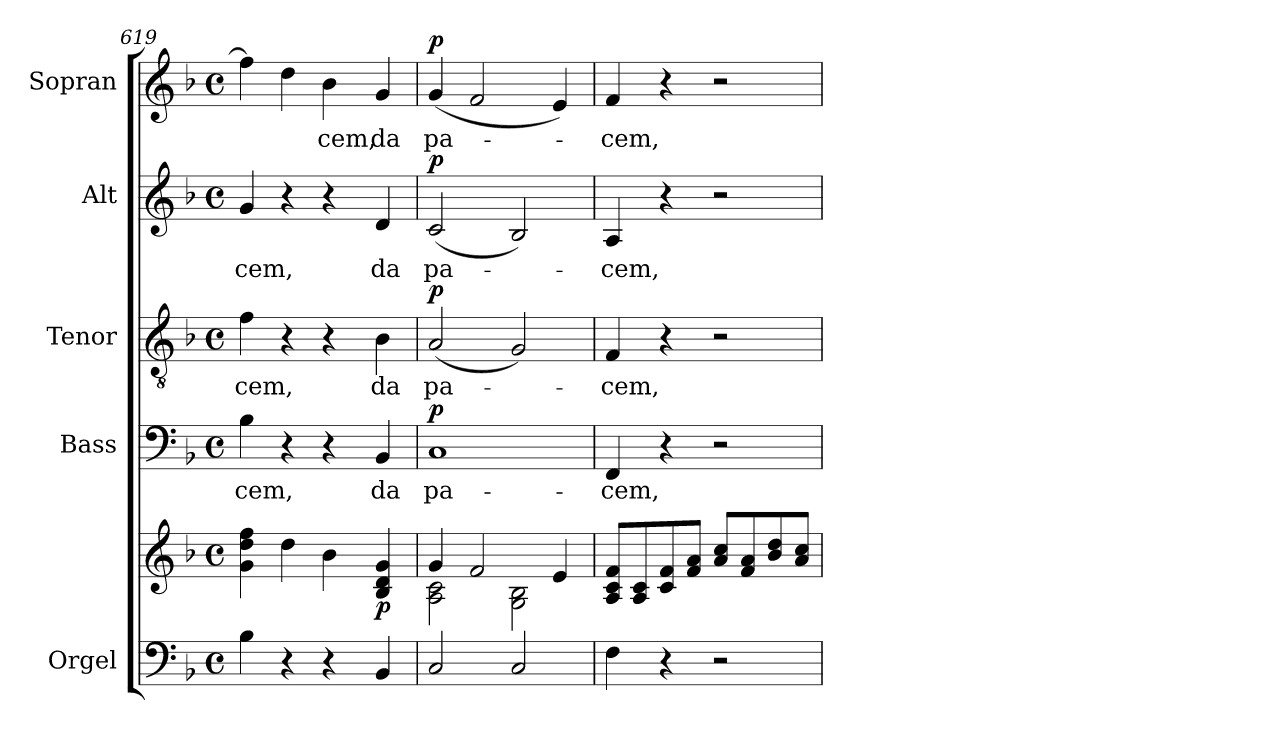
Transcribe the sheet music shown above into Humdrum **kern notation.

**kern	**kern	**dynam	**kern	**text	**dynam	**kern	**text	**dynam	**kern	**text	**dynam	**kern	**text	**dynam
*part5	*part5	*part5	*part4	*part4	*part4	*part3	*part3	*part3	*part2	*part2	*part2	*part1	*part1	*part1
*staff6	*staff5	*staff5/6	*staff4	*staff4	*staff4	*staff3	*staff3	*staff3	*staff2	*staff2	*staff2	*staff1	*staff1	*staff1
*I"Orgel	*	*	*I"Bass	*	*	*I"Tenor	*	*	*I"Alt	*	*	*I"Sopran	*	*
*I'Org.	*	*	*I'B	*	*	*I'T	*	*	*I'A	*	*	*I'S	*	*
*clefF4	*clefG2	*	*clefF4	*	*	*clefGv2	*	*	*clefG2	*	*	*clefG2	*	*
*k[b-]	*k[b-]	*	*k[b-]	*	*	*k[b-]	*	*	*k[b-]	*	*	*k[b-]	*	*
*F:	*F:	*	*F:	*	*	*F:	*	*	*F:	*	*	*F:	*	*
*M4/4	*M4/4	*	*M4/4	*	*	*M4/4	*	*	*M4/4	*	*	*M4/4	*	*
*met(c)	*met(c)	*	*met(c)	*	*	*met(c)	*	*	*met(c)	*	*	*met(c)	*	*
=619	=619	=619	=619	=619	=619	=619	=619	=619	=619	=619	=619	=619	=619	=619
!	!	!	!	!LO:LY:b	!	!	!LO:LY:b	!	!	!LO:LY:b	!	!	!	!
4B-\	4g\ 4dd\ 4ff\	.	4B-\	-cem,	.	4f\	-cem,	.	4g/	-cem,	.	4ff\]	.	.
4r	4dd\	.	4r	.	.	4r	.	.	4r	.	.	4dd\	.	.
!	!	!	!	!	!	!	!	!	!	!	!	!	!LO:LY:b	!
4r	4b-\	.	4r	.	.	4r	.	.	4r	.	.	4b-\	-cem,	.
!	!	!LO:DY:b	!	!LO:LY:b	!	!	!LO:LY:b	!	!	!LO:LY:b	!	!	!LO:LY:b	!
4BB-/	4B-/ 4d/ 4g/	p	4BB-/	da	.	4B-\	da	.	4d/	da	.	4g/	da	.
=620	=620	=620	=620	=620	=620	=620	=620	=620	=620	=620	=620	=620	=620	=620
*	*^	*	*	*	*	*	*	*	*	*	*	*	*	*
!	!	!	!	!	!LO:LY:b	!LO:DY:a	!	!LO:LY:b	!LO:DY:a	!	!LO:LY:b	!LO:DY:a	!	!LO:LY:b	!LO:DY:a
2C/	4g/	2A\ 2c\	.	1C	pa-	p	(<2A/	pa-	p	(<2c/	pa-	p	(<4g/	pa-	p
.	2f/	.	.	.	.	.	.	.	.	.	.	.	2f/	.	.
2C/	.	2G\ 2B-\	.	.	.	.	2G/)	.	.	2B-/)	.	.	.	.	.
.	4e/	.	.	.	.	.	.	.	.	.	.	.	4e/)	.	.
*	*v	*v	*	*	*	*	*	*	*	*	*	*	*	*	*
=621	=621	=621	=621	=621	=621	=621	=621	=621	=621	=621	=621	=621	=621	=621
!	!	!	!	!LO:LY:b	!	!	!LO:LY:b	!	!	!LO:LY:b	!	!	!LO:LY:b	!
4F\	8A/ 8c/ 8f/L	.	4FF/	-cem,	.	4F/	-cem,	.	4A/	-cem,	.	4f/	-cem,	.
.	8A/ 8c/	.	.	.	.	.	.	.	.	.	.	.	.	.
4r	8c/ 8f/	.	4r	.	.	4r	.	.	4r	.	.	4r	.	.
.	8f/ 8a/J	.	.	.	.	.	.	.	.	.	.	.	.	.
2r	8a/ 8cc/L	.	2r	.	.	2r	.	.	2r	.	.	2r	.	.
.	8f/ 8a/	.	.	.	.	.	.	.	.	.	.	.	.	.
.	8b-/ 8dd/	.	.	.	.	.	.	.	.	.	.	.	.	.
.	8a/ 8cc/J	.	.	.	.	.	.	.	.	.	.	.	.	.
=	=	=	=	=	=	=	=	=	=	=	=	=	=	=
*-	*-	*-	*-	*-	*-	*-	*-	*-	*-	*-	*-	*-	*-	*-
